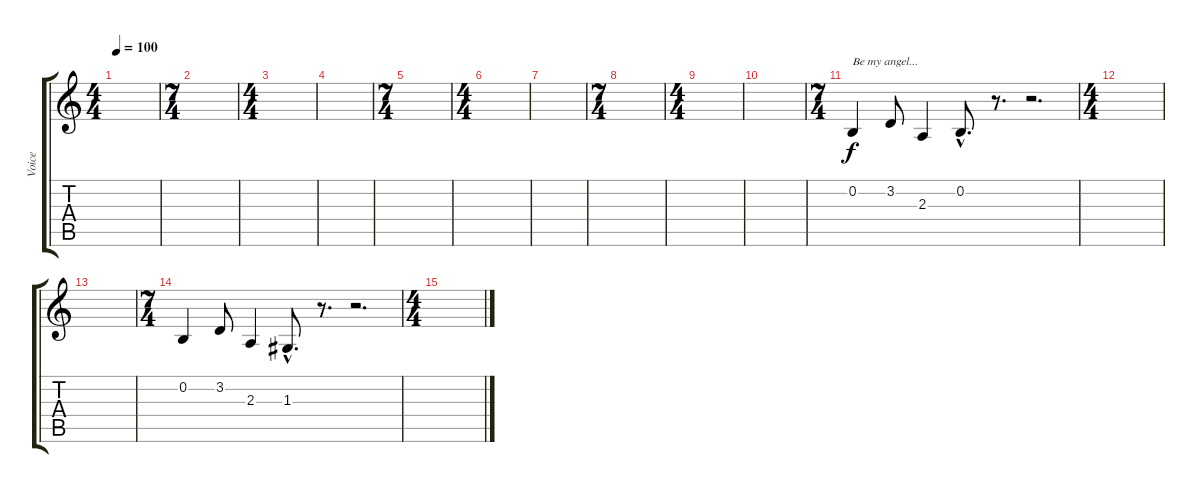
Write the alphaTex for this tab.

\track ("Voice" "Voice") {instrument tenorsax}
\staff {score tabs}
\tuning (E4 B3 G3 D3 A2 E2) {hide}
\ts (4 4)
\tempo 100
\clef g2
\ks c
|
\ts (7 4)
|
\ts (4 4)
|
|
\ts (7 4)
|
\ts (4 4)
|
|
\ts (7 4)
|
\ts (4 4)
|
|
\ts (7 4)
0.2.4{txt "Be my angel..." volume 12} 3.2.8 2.3.4 0.2{hac}.8{d} r.8{d} r.2{d} |
\ts (4 4)
|
|
\ts (7 4)
0.2.4{volume 12} 3.2.8 2.3.4 1.3{hac}.8{d} r.8{d} r.2{d} |
\ts (4 4)
